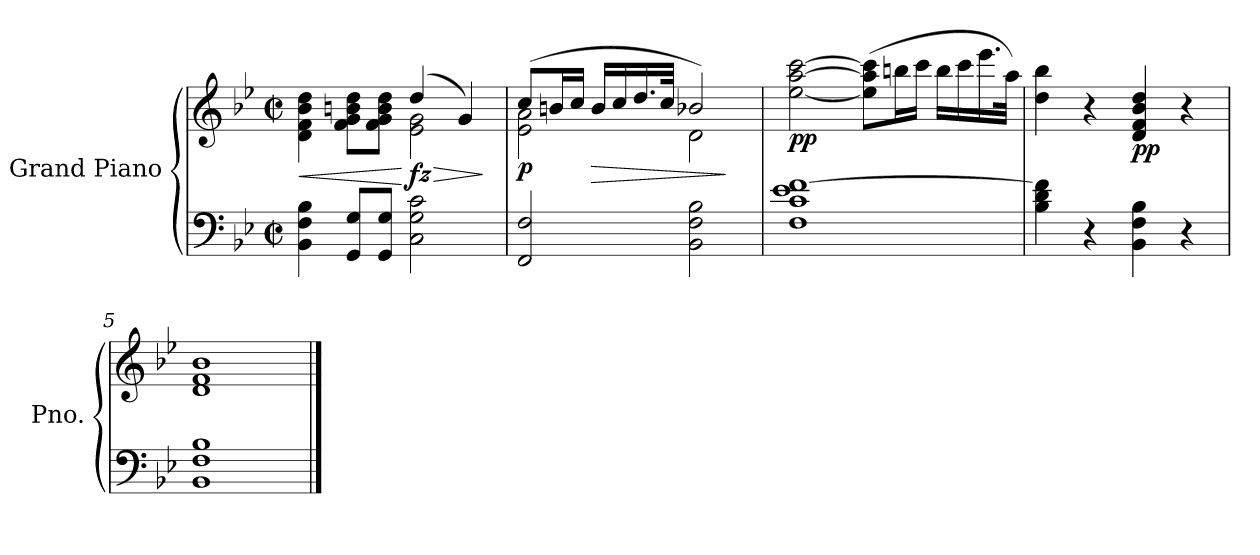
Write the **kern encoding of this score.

**kern	**kern	**dynam
*part1	*part1	*part1
*staff2	*staff1	*staff1/2
*I"Grand Piano	*	*
*I'Pno.	*	*
*clefF4	*clefG2	*
*k[b-e-]	*k[b-e-]	*
*M2/2	*M2/2	*
*met(c|)	*met(c|)	*
*MM56	*MM56	*
=1	=1	=1
!	!	!LO:HP:b
*	*^	*
4BB-\ 4F\ 4B-\	4d\ 4f\ 4b-\ 4dd\	2ryy	<
8GG/ 8G/L	8f\ 8g\ 8bn\ 8dd\L	.	.
8GG/ 8G/J	8f\ 8g\ 8b\ 8dd\J	.	.
!	!	!	!LO:HP:n=1:b
!	!	!	!LO:DY:n=1:b
2C\ 2G\ 2c\	(>4dd/	2e-\ 2g\	[ > fz
.	4g/)	.	.
*	*v	*v	*
.	.	]
=2	=2	=2
*	*^	*
!	!	!	!LO:DY:b
2FF/ 2F/	(>8cc/L	2e-\ 2a\	p
.	16bn/L	.	.
.	16cc/JJ	.	.
!	!	!	!LO:HP:b
.	16b/LL	.	>
.	16cc/	.	.
.	16.dd/	.	.
.	32cc/JJk	.	.
2BB-\ 2F\ 2B-\	2b-X/)	2d\	.
*	*v	*v	*
.	.	]
=3	=3	=3
!	!	!LO:DY:b
1F 1c 1e- [1f	[2ee-\ [2aa\ [2ccc\	pp
.	(>8ee-\] 8aa\] 8ccc\]L	.
.	16bbn\L	.
.	16ccc\JJ	.
.	16bb\LL	.
.	16ccc\	.
.	16.eee-\	.
.	32aa\JJk)	.
=4	=4	=4
4B-\ 4d\ 4f\]	4dd\ 4bb-\	.
4r	4r	.
!	!	!LO:DY:b
4BB-\ 4F\ 4B-\	4d/ 4f/ 4b-/ 4dd/	pp
4r	4r	.
=5	=5	=5
1BB- 1F 1B-	1d 1f 1b-	.
==	==	==
*-	*-	*-
